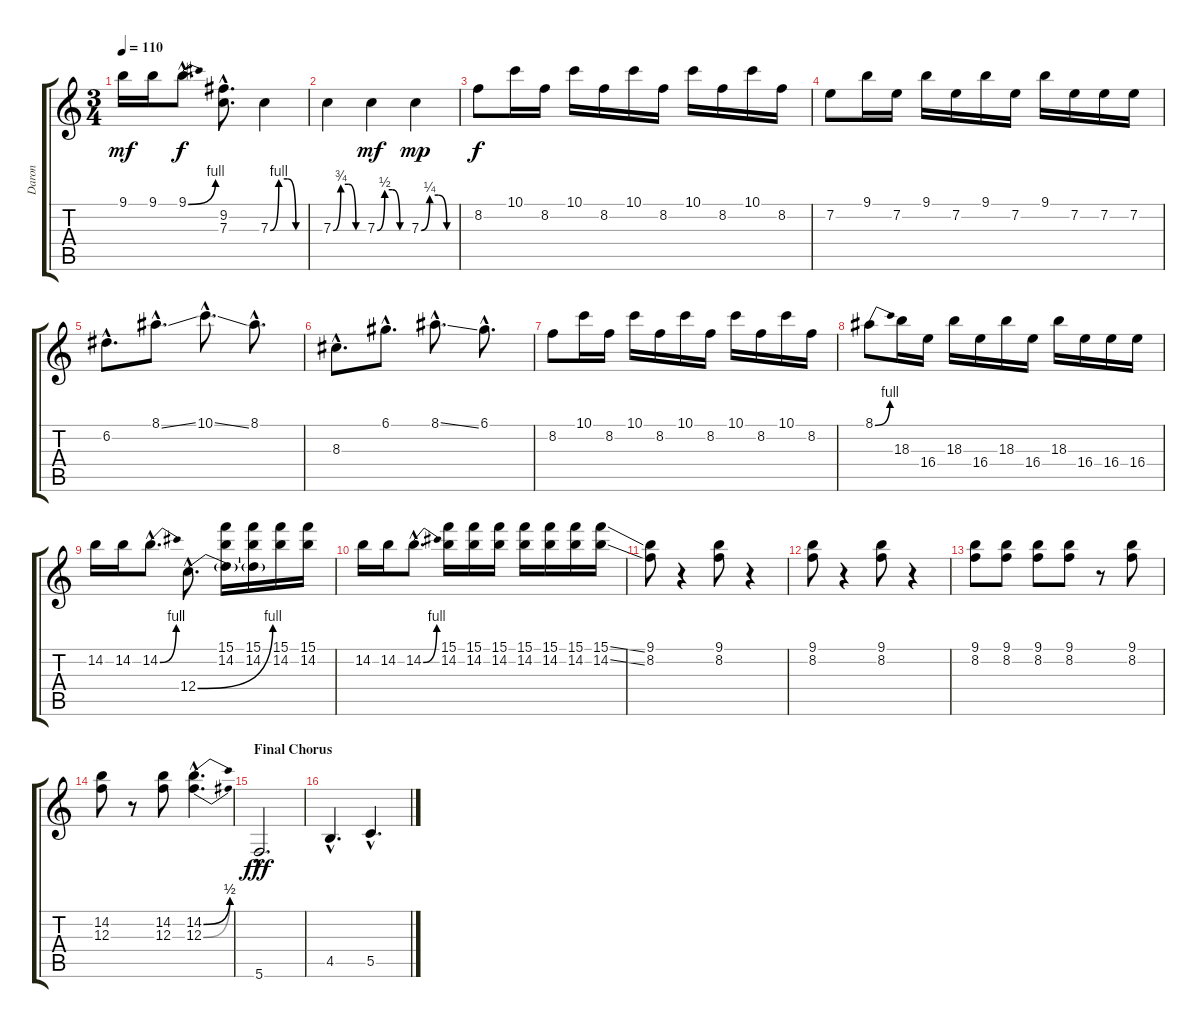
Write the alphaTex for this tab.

\track ("Daron" "Daron") {instrument electricguitarclean}
\staff {score tabs}
\tuning (D4 A3 F3 C3 G2 C2) {hide}
\ts (3 4)
\tempo 110
\clef g2
\ks c
9.1.16{dy mf} 9.1.16 9.1{be (bend 0 0 60 4) hac}.8{d dy f} (9.2{hac} 7.3{hac}).8{d} 7.3{be (custom 0 0 15 4 30 4 45 0 60 0)}.4 |
7.3{be (custom 0 0 15 3 30 3 45 0 60 0)}.4 7.3{be (custom 0 0 15 2 30 2 45 0 60 0)}.4{dy mf} 7.3{be (custom 0 0 15 1 30 1 45 0 60 0)}.4{dy mp} |
8.2.8{dy f} 10.1.16 8.2.16 10.1.16 8.2.16 10.1.16 8.2.16 10.1.16 8.2.16 10.1.16 8.2.16 |
7.2.8 9.1.16 7.2.16 9.1.16 7.2.16 9.1.16 7.2.16 9.1.16 7.2.16 7.2.16 7.2.16 |
6.2{hac}.8{d} 8.1{ss hac}.8{d} 10.1{ss hac}.8{d} 8.1{hac}.8{d} |
8.3{hac}.8{d} 6.1{hac}.8{d} 8.1{ss hac}.8{d} 6.1{hac}.8{d} |
8.2.8 10.1.16 8.2.16 10.1.16 8.2.16 10.1.16 8.2.16 10.1.16 8.2.16 10.1.16 8.2.16 |
8.1{be (bend 0 0 60 4)}.8 18.3.16 16.4.16 18.3.16 16.4.16 18.3.16 16.4.16 18.3.16 16.4.16 16.4.16 16.4.16 |
14.2.16 14.2.16 14.2{be (bend 0 0 60 4) hac}.8{d} 12.4{be (bend 0 0 60 4) hac}.8{d} (15.1 14.2 12.4{t}).16 (15.1 14.2 12.4{t}).16 (15.1 14.2).16 (15.1 14.2).16 |
14.2.16 14.2.16 14.2{be (bend 0 0 60 4) hac}.8{d} (15.1 14.2).16 (15.1 14.2).16 (15.1 14.2).16 (15.1 14.2).16 (15.1 14.2).16 (15.1 14.2).16 (15.1{ss} 14.2{ss}).16 |
(9.1 8.2).8 r.4 (9.1 8.2).8 r.4 |
(9.1 8.2).8 r.4 (9.1 8.2).8 r.4 |
(9.1 8.2).8 (9.1 8.2).8 (9.1 8.2).8 (9.1 8.2).8 r.8 (9.1 8.2).8 |
(14.2 12.3).8 r.8 (14.2 12.3).8 (14.2{be (bend 0 0 60 2) hac} 12.3{be (bend 0 0 60 2) hac}).4{d} |
\section ("" "Final Chorus")
5.6{hac}.2{d dy fff instrument overdrivenguitar} |
4.5{hac}.4{d} 5.5{hac}.4{d}
